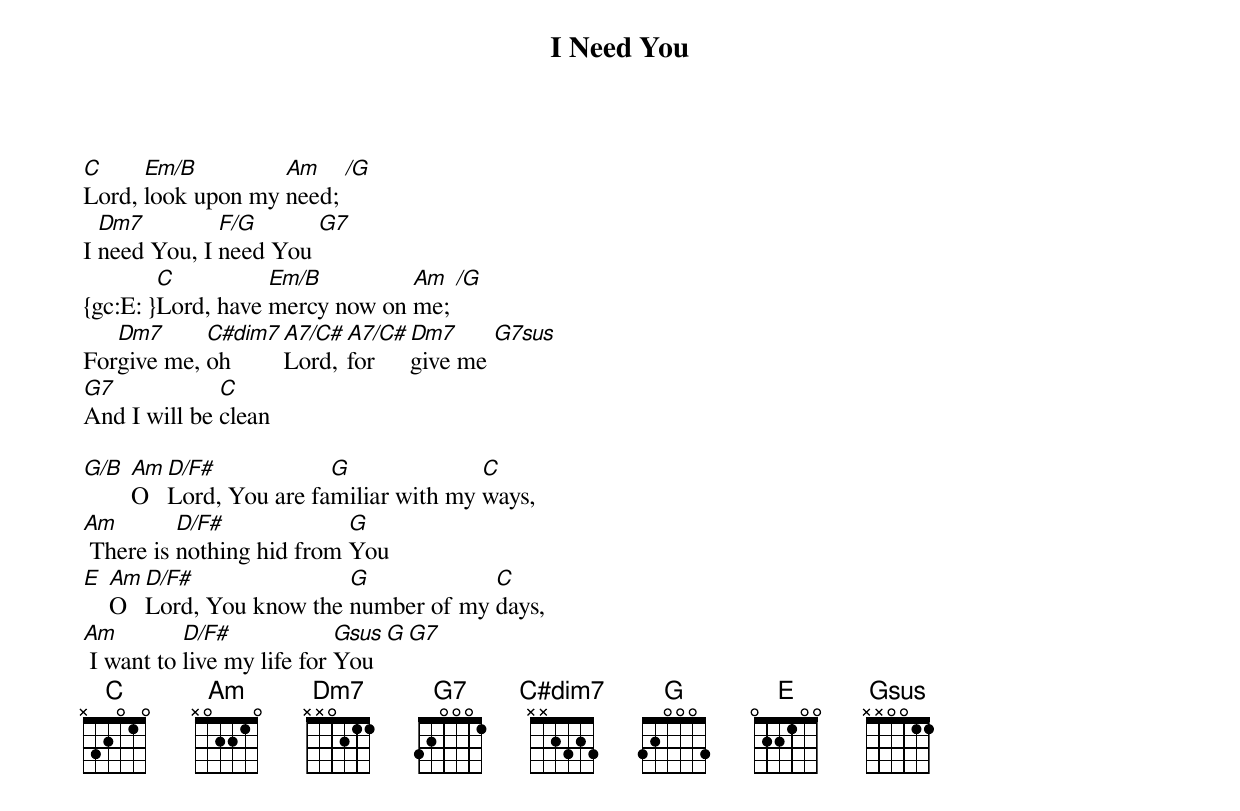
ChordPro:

{title: I Need You}
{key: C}
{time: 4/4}
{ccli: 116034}
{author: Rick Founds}
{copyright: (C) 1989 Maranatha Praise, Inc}

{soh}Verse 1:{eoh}
[C]Lord, [Em/B]look upon my [Am]need; [/G]
I [Dm7]need You, I [F/G]need You [G7]
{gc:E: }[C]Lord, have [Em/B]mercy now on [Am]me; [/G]
For[Dm7]give me, [C#dim7]oh [A7/C#]Lord, [A7/C#]for[Dm7]give me [G7sus]
[G7]And I will be [C]clean

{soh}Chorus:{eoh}
[G/B] [Am]O [D/F#]Lord, You are fa[G]miliar with my [C]ways,
[Am] There is [D/F#]nothing hid from [G]You
[E] [Am]O [D/F#]Lord, You know the [G]number of my [C]days,
[Am] I want to [D/F#]live my life for [Gsus]You [G][G7]
